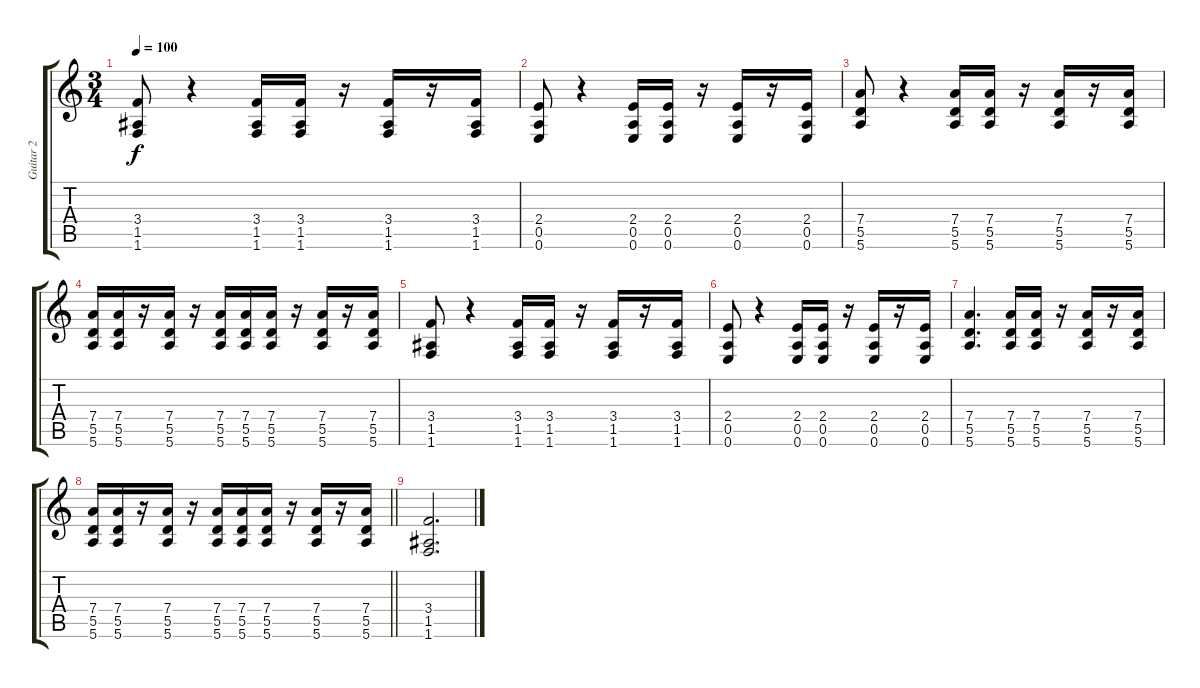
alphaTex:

\track ("Guitar 2" "Guitar 2") {instrument overdrivenguitar}
\staff {score tabs}
\tuning (E4 B3 G3 D3 A2 E2) {hide}
\ts (3 4)
\tempo 100
\clef g2
\ks c
(3.4 1.5 1.6).8{dy f} r.4 (3.4 1.5 1.6).16 (3.4 1.5 1.6).16 r.16 (3.4 1.5 1.6).16 r.16 (3.4 1.5 1.6).16 |
(2.4 0.5 0.6).8 r.4 (2.4 0.5 0.6).16 (2.4 0.5 0.6).16 r.16 (2.4 0.5 0.6).16 r.16 (2.4 0.5 0.6).16 |
(7.4 5.5 5.6).8 r.4 (7.4 5.5 5.6).16 (7.4 5.5 5.6).16 r.16 (7.4 5.5 5.6).16 r.16 (7.4 5.5 5.6).16 |
(7.4 5.5 5.6).16 (7.4 5.5 5.6).16 r.16 (7.4 5.5 5.6).16 r.16 (7.4 5.5 5.6).16 (7.4 5.5 5.6).16 (7.4 5.5 5.6).16 r.16 (7.4 5.5 5.6).16 r.16 (7.4 5.5 5.6).16 |
(3.4 1.5 1.6).8 r.4 (3.4 1.5 1.6).16 (3.4 1.5 1.6).16 r.16 (3.4 1.5 1.6).16 r.16 (3.4 1.5 1.6).16 |
(2.4 0.5 0.6).8 r.4 (2.4 0.5 0.6).16 (2.4 0.5 0.6).16 r.16 (2.4 0.5 0.6).16 r.16 (2.4 0.5 0.6).16 |
(7.4 5.5 5.6).4{d} (7.4 5.5 5.6).16 (7.4 5.5 5.6).16 r.16 (7.4 5.5 5.6).16 r.16 (7.4 5.5 5.6).16 |
\barLineRight lightlight
(7.4 5.5 5.6).16 (7.4 5.5 5.6).16 r.16 (7.4 5.5 5.6).16 r.16 (7.4 5.5 5.6).16 (7.4 5.5 5.6).16 (7.4 5.5 5.6).16 r.16 (7.4 5.5 5.6).16 r.16 (7.4 5.5 5.6).16 |
(3.4 1.5 1.6).2{d}
